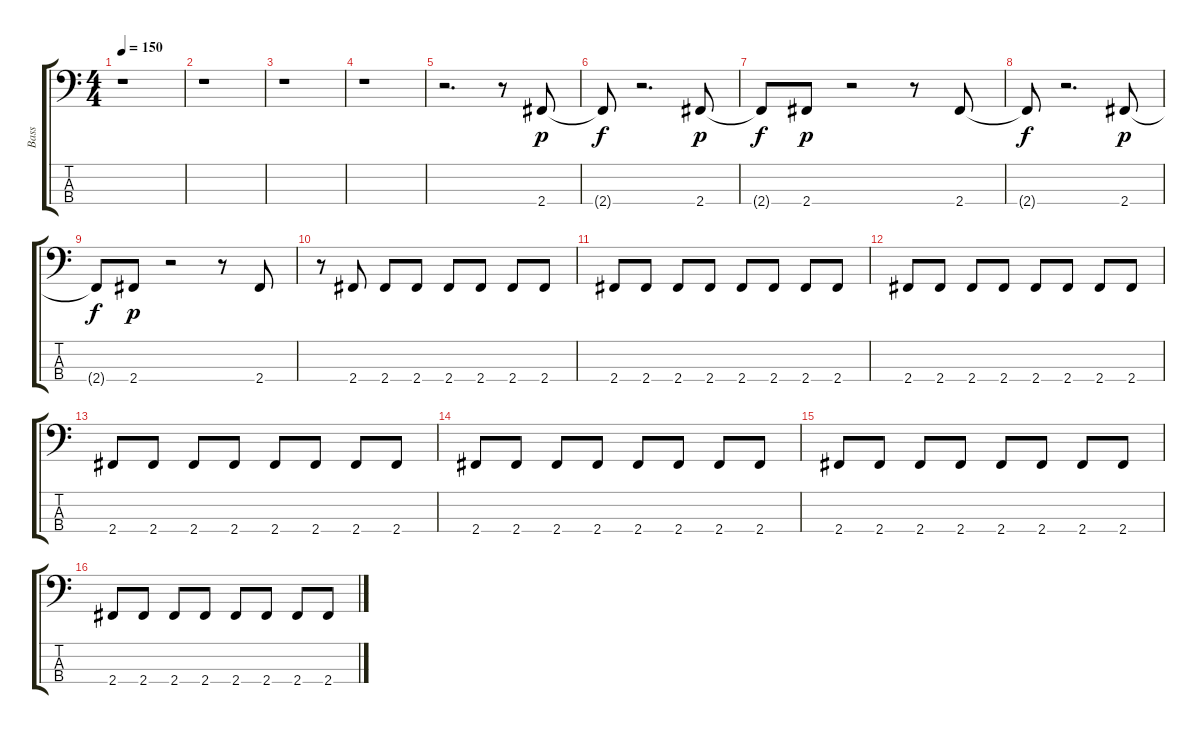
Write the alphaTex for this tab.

\track ("Bass" "Bass") {instrument electricbasspick}
\staff {score tabs}
\tuning (G2 D2 A1 E1) {hide}
\ts (4 4)
\tempo 150
\clef f4
\ks c
r.1{dy p instrument electricbasspick} |
r.1 |
r.1 |
r.1 |
r.2{d} r.8 2.4.8 |
2.4{t}.8{dy f} r.2{d} 2.4.8{dy p} |
2.4{t}.8{dy f} 2.4.8{dy p} r.2 r.8 2.4.8 |
2.4{t}.8{dy f} r.2{d} 2.4.8{dy p} |
2.4{t}.8{dy f} 2.4.8{dy p} r.2 r.8 2.4.8 |
r.8 2.4.8 2.4.8 2.4.8 2.4.8 2.4.8 2.4.8 2.4.8 |
2.4.8 2.4.8 2.4.8 2.4.8 2.4.8 2.4.8 2.4.8 2.4.8 |
2.4.8 2.4.8 2.4.8 2.4.8 2.4.8 2.4.8 2.4.8 2.4.8 |
2.4.8 2.4.8 2.4.8 2.4.8 2.4.8 2.4.8 2.4.8 2.4.8 |
2.4.8 2.4.8 2.4.8 2.4.8 2.4.8 2.4.8 2.4.8 2.4.8 |
2.4.8 2.4.8 2.4.8 2.4.8 2.4.8 2.4.8 2.4.8 2.4.8 |
2.4.8 2.4.8 2.4.8 2.4.8 2.4.8 2.4.8 2.4.8 2.4.8
